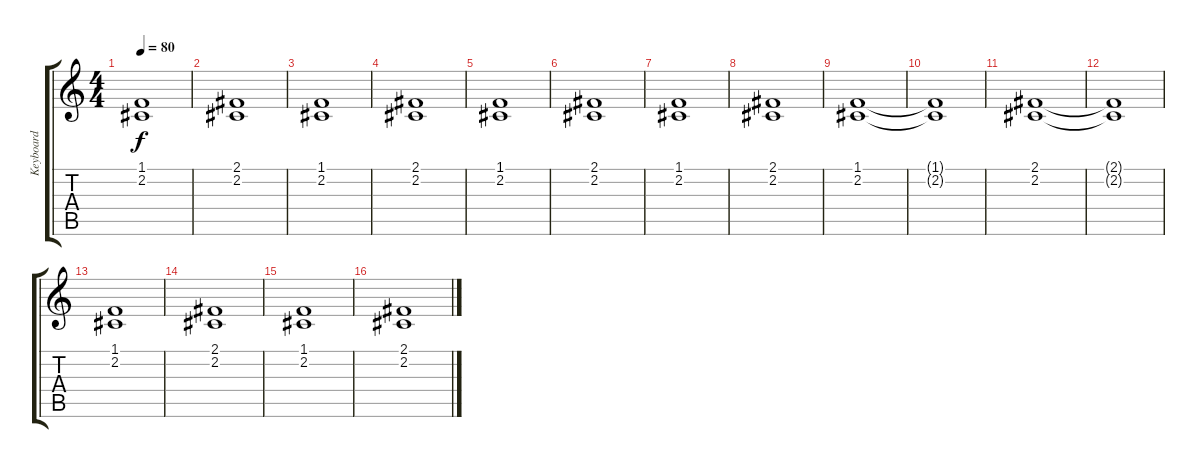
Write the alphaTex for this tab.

\track ("Keyboard" "Keyboard") {instrument churchorgan}
\staff {score tabs}
\tuning (E4 B3 G3 D3 A2 E2) {hide}
\ts (4 4)
\tempo 80
\clef g2
\ks c
(1.1 2.2).1{dy f instrument churchorgan} |
(2.1 2.2).1 |
(1.1 2.2).1 |
(2.1 2.2).1 |
(1.1 2.2).1 |
(2.1 2.2).1 |
(1.1 2.2).1 |
(2.1 2.2).1 |
(1.1 2.2).1 |
(1.1{t} 2.2{t}).1 |
(2.1 2.2).1 |
(2.1{t} 2.2{t}).1 |
(1.1 2.2).1 |
(2.1 2.2).1 |
(1.1 2.2).1 |
(2.1 2.2).1
